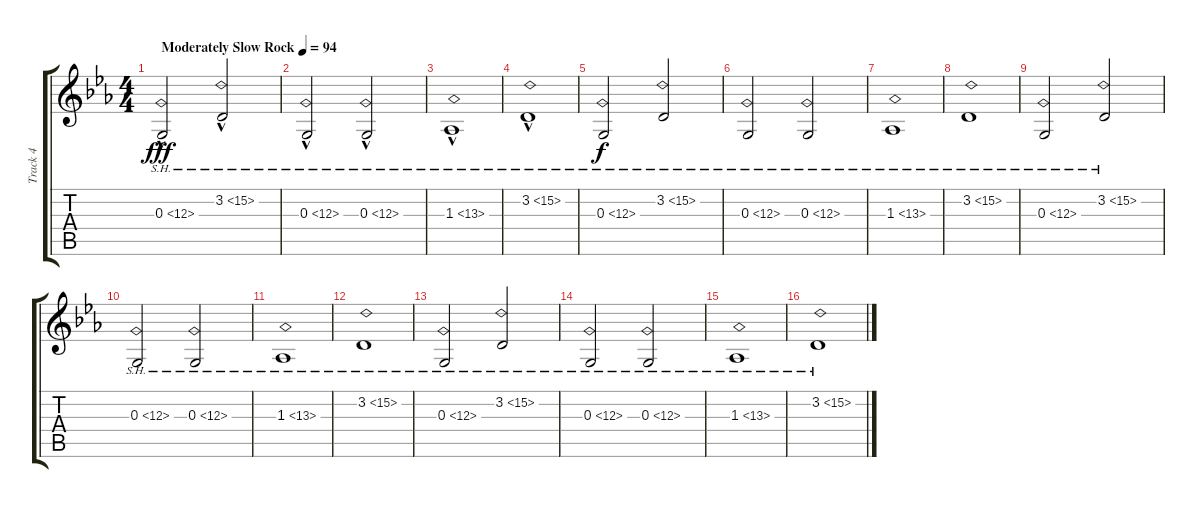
\track ("Track 4" "Track 4") {instrument stringensemble1}
\staff {score tabs}
\tuning (E4 B3 G3 D3 A2 E2) {hide}
\ts (4 4)
\tempo (94 "Moderately Slow Rock")
\clef g2
\ks eb
0.3{sh 12 hac}.2{dy fff instrument stringensemble1} 3.2{sh 12 hac}.2 |
0.3{sh 12 hac}.2 0.3{sh 12 hac}.2 |
1.3{sh 12 hac}.1 |
3.2{sh 12 hac}.1 |
0.3{sh 12}.2{dy f} 3.2{sh 12}.2 |
0.3{sh 12}.2 0.3{sh 12}.2 |
1.3{sh 12}.1 |
3.2{sh 12}.1 |
0.3{sh 12}.2 3.2{sh 12}.2 |
0.3{sh 12}.2 0.3{sh 12}.2 |
1.3{sh 12}.1 |
3.2{sh 12}.1 |
0.3{sh 12}.2 3.2{sh 12}.2 |
0.3{sh 12}.2 0.3{sh 12}.2 |
1.3{sh 12}.1 |
3.2{sh 12}.1
